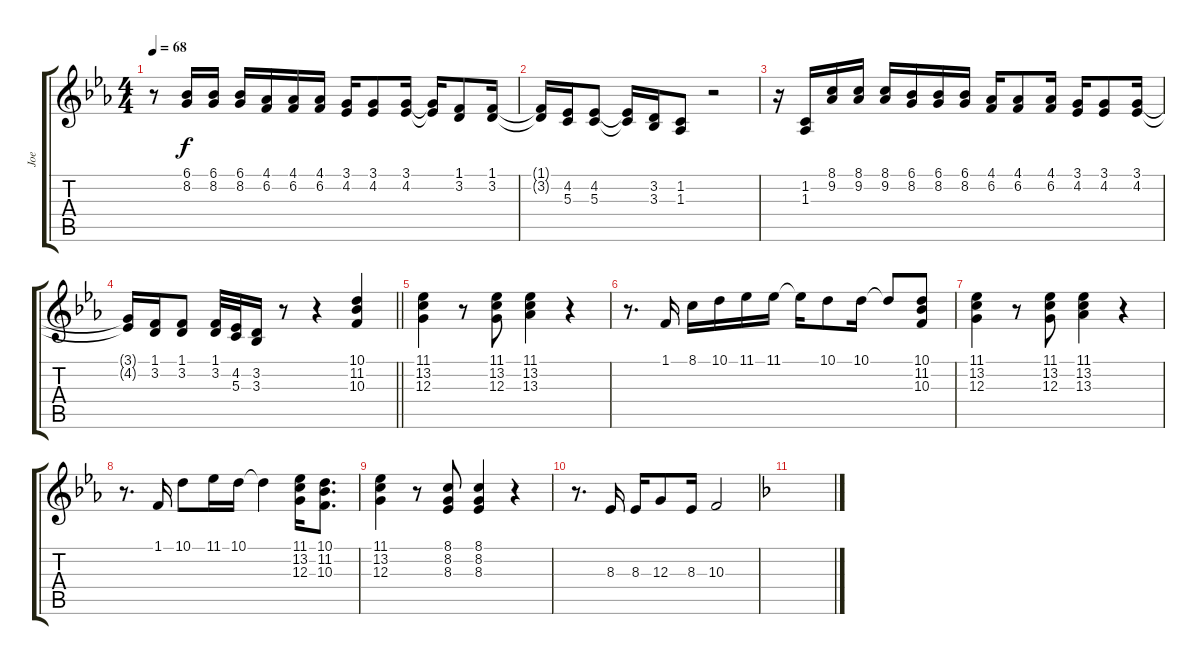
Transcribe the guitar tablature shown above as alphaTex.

\track ("Joe" "Joe") {instrument lead1square}
\staff {score tabs}
\tuning (E4 B3 G3 D3 A2 E2) {hide}
\ts (4 4)
\tempo 68
\clef g2
\ks eb
r.8{dy f} (6.1 8.2).16 (6.1 8.2).16 (6.1 8.2).16 (4.1 6.2).16 (4.1 6.2).16 (4.1 6.2).16 (3.1 4.2).16 (3.1 4.2).8 (3.1 4.2).16 (3.1{t} 4.2{t}).16 (1.1 3.2).8 (1.1 3.2).16 |
(1.1{t} 3.2{t}).16 (4.2 5.3).16 (4.2 5.3).8 (4.2{t} 5.3{t}).16 (3.2 3.3).16 (1.2 1.3).8 r.2 |
r.16 (1.2 1.3).16 (8.1 9.2).16 (8.1 9.2).16 (8.1 9.2).16 (6.1 8.2).16 (6.1 8.2).16 (6.1 8.2).16 (4.1 6.2).16 (4.1 6.2).8 (4.1 6.2).16 (3.1 4.2).16 (3.1 4.2).8 (3.1 4.2).16 |
\barLineRight lightlight
(3.1{t} 4.2{t}).16 (1.1 3.2).16 (1.1 3.2).8 (1.1 3.2).32 (4.2 5.3).32 (3.2 3.3).16 r.8 r.4 (10.1 11.2 10.3).4 |
(11.1 13.2 12.3).4 r.8 (11.1 13.2 12.3).8 (11.1 13.2 13.3).4 r.4 |
r.8{d} 1.1.16 8.1.16 10.1.16 11.1.16 11.1.16 11.1{t}.16 10.1.8 10.1.16 10.1{t}.8 (10.1 11.2 10.3).8 |
(11.1 13.2 12.3).4 r.8 (11.1 13.2 12.3).8 (11.1 13.2 13.3).4 r.4 |
r.8{d} 1.1.16 10.1.8 11.1.16 10.1.16 10.1{t}.4 (11.1 13.2 12.3).16 (10.1 11.2 10.3).8{d} |
(11.1 13.2 12.3).4 r.8 (8.1 8.2 8.3).8 (8.1 8.2 8.3).4 r.4 |
r.8{d} 8.3.16 8.3.16 12.3.8 8.3.16 10.3.2 |
\ks dminor
